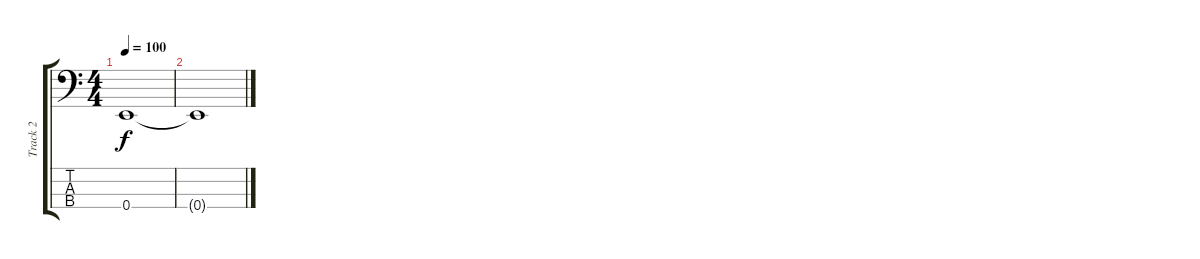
\track ("Track 2" "Track 2") {instrument electricbassfinger}
\staff {score tabs}
\tuning (G2 D2 A1 E1) {hide}
\ts (4 4)
\tempo 100
\clef f4
\ks c
0.4.1{dy f} |
0.4{t}.1
